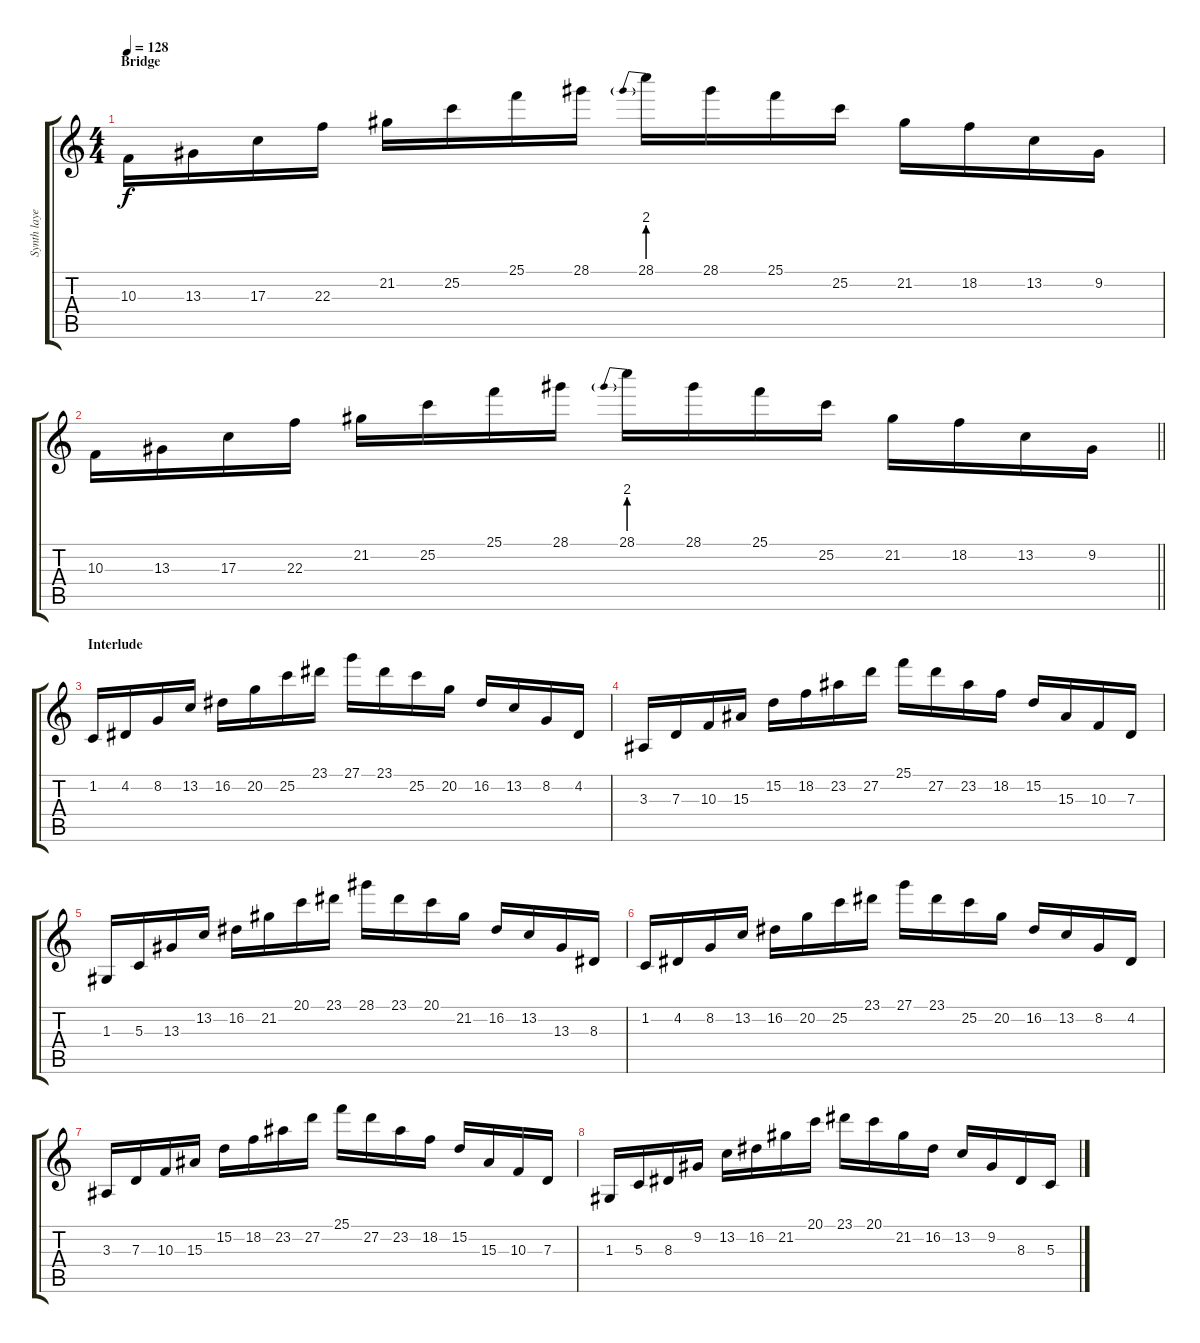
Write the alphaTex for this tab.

\track ("Synth layer 1" "Synth laye") {instrument pad2warm}
\staff {score tabs}
\tuning (E4 B3 G3 D3 A2 E2) {hide}
\ts (4 4)
\section ("" "Bridge")
\tempo 128
\clef g2
\ks c
10.3.16{dy f} 13.3.16 17.3.16 22.3.16 21.2.16 25.2.16 25.1.16 28.1.16 28.1{be (prebend 0 8 60 8)}.16 28.1.16 25.1.16 25.2.16 21.2.16 18.2.16 13.2.16 9.2.16 |
\barLineRight lightlight
10.3.16 13.3.16 17.3.16 22.3.16 21.2.16 25.2.16 25.1.16 28.1.16 28.1{be (prebend 0 8 60 8)}.16 28.1.16 25.1.16 25.2.16 21.2.16 18.2.16 13.2.16 9.2.16 |
\section ("" "Interlude")
1.2.16 4.2.16 8.2.16 13.2.16 16.2.16 20.2.16 25.2.16 23.1.16 27.1.16 23.1.16 25.2.16 20.2.16 16.2.16 13.2.16 8.2.16 4.2.16 |
3.3.16 7.3.16 10.3.16 15.3.16 15.2.16 18.2.16 23.2.16 27.2.16 25.1.16 27.2.16 23.2.16 18.2.16 15.2.16 15.3.16 10.3.16 7.3.16 |
1.3.16 5.3.16 13.3.16 13.2.16 16.2.16 21.2.16 20.1.16 23.1.16 28.1.16 23.1.16 20.1.16 21.2.16 16.2.16 13.2.16 13.3.16 8.3.16 |
1.2.16 4.2.16 8.2.16 13.2.16 16.2.16 20.2.16 25.2.16 23.1.16 27.1.16 23.1.16 25.2.16 20.2.16 16.2.16 13.2.16 8.2.16 4.2.16 |
3.3.16 7.3.16 10.3.16 15.3.16 15.2.16 18.2.16 23.2.16 27.2.16 25.1.16 27.2.16 23.2.16 18.2.16 15.2.16 15.3.16 10.3.16 7.3.16 |
1.3.16 5.3.16 8.3.16 9.2.16 13.2.16 16.2.16 21.2.16 20.1.16 23.1.16 20.1.16 21.2.16 16.2.16 13.2.16 9.2.16 8.3.16 5.3.16
